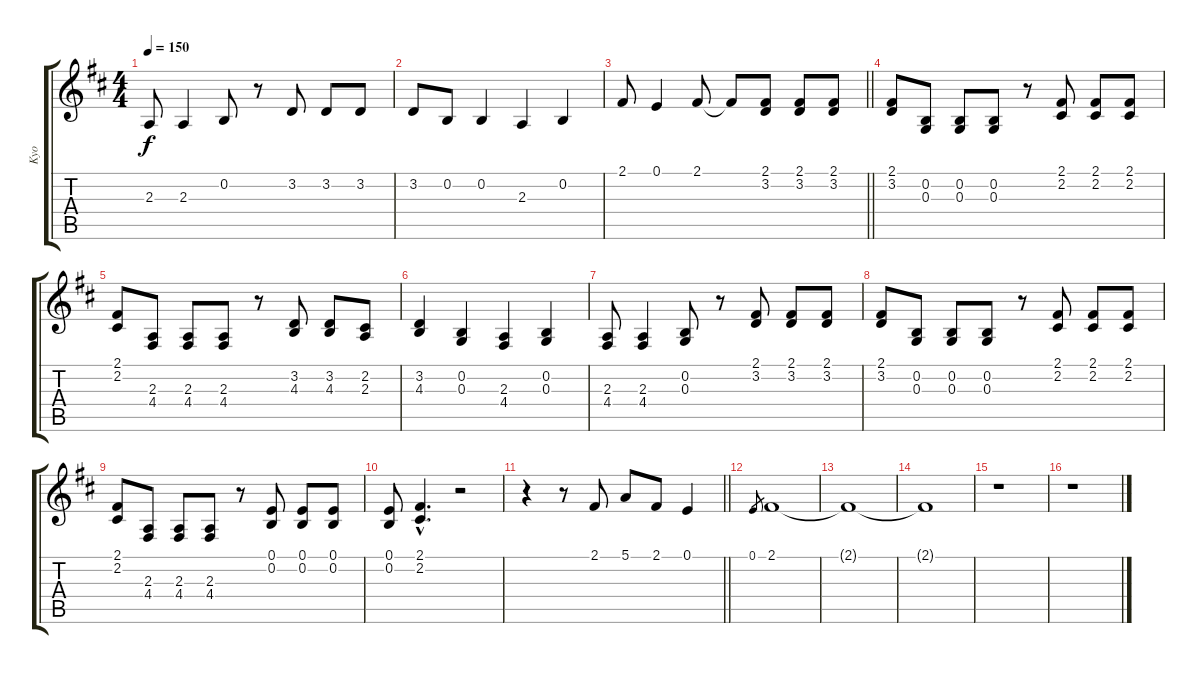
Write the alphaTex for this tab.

\track ("Kyo" "Kyo") {instrument clarinet}
\staff {score tabs}
\tuning (E4 B3 G3 D3 A2 E2) {hide}
\ts (4 4)
\tempo 150
\clef g2
\ks d
2.3.8{dy f} 2.3.4 0.2.8 r.8 3.2.8 3.2.8 3.2.8 |
3.2.8 0.2.8 0.2.4 2.3.4 0.2.4 |
\barLineRight lightlight
2.1.8 0.1.4 2.1.8 2.1{t}.8 (2.1 3.2).8 (2.1 3.2).8 (2.1 3.2).8 |
(2.1 3.2).8 (0.2 0.3).8 (0.2 0.3).8 (0.2 0.3).8 r.8 (2.1 2.2).8 (2.1 2.2).8 (2.1 2.2).8 |
(2.1 2.2).8 (2.3 4.4).8 (2.3 4.4).8 (2.3 4.4).8 r.8 (3.2 4.3).8 (3.2 4.3).8 (2.2 2.3).8 |
(3.2 4.3).4 (0.2 0.3).4 (2.3 4.4).4 (0.2 0.3).4 |
(2.3 4.4).8 (2.3 4.4).4 (0.2 0.3).8 r.8 (2.1 3.2).8 (2.1 3.2).8 (2.1 3.2).8 |
(2.1 3.2).8 (0.2 0.3).8 (0.2 0.3).8 (0.2 0.3).8 r.8 (2.1 2.2).8 (2.1 2.2).8 (2.1 2.2).8 |
(2.1 2.2).8 (2.3 4.4).8 (2.3 4.4).8 (2.3 4.4).8 r.8 (0.1 0.2).8 (0.1 0.2).8 (0.1 0.2).8 |
(0.1 0.2).8 (2.1{hac} 2.2{hac}).4{d} r.2 |
\barLineRight lightlight
r.4 r.8 2.1.8 5.1.8 2.1.8 0.1.4 |
0.1.8{gr} 2.1.1 |
2.1{t}.1 |
2.1{t}.1 |
r.1 |
r.1
